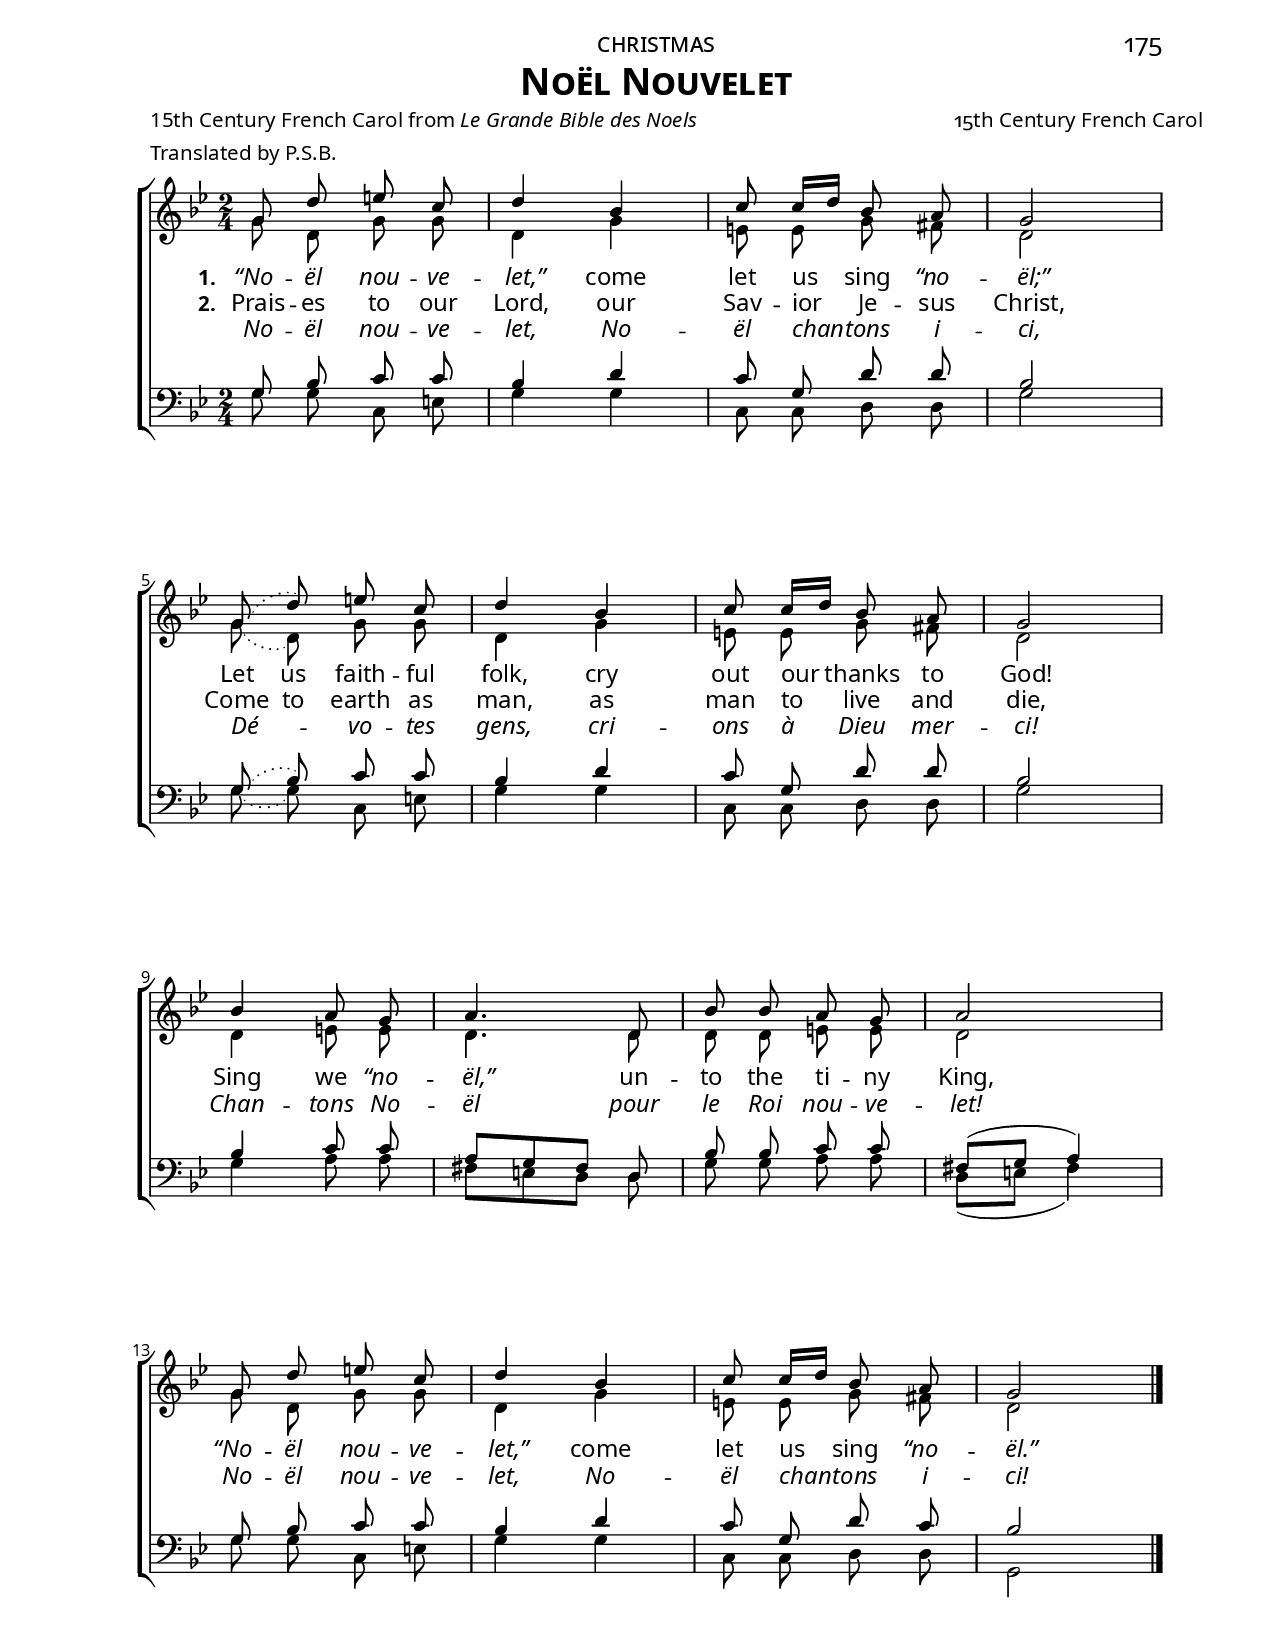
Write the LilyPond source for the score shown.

\version "2.14.2"
\include "util.ly"
\header {
  title = \markup{\override #'(font-name . "Garamond Premier Pro Semibold"){ \abs-fontsize #18 \smallCapsOldStyle"Noël Nouvelet"}}
  poet = \markup\column {\concat{"15th Century French Carol from "\italic "Le Grande Bible des Noels"} "Translated by P.S.B."}
  composer = \markup\oldStyleNum"15th Century French Carol"
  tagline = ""
}
\paper {
  %print-all-headers = ##t
  paper-height = 11\in
  paper-width = 8.5\in
  indent = 0\in
  %system-system-spacing = #'((basic-distance . 10) (padding . 0))
  %system-system-spacing =
  %  #'((basic-distance . 0)
  %     (minimum-distance . 0)
  %     (padding . -0.35)
  %     (stretchability . 100))
  ragged-last-bottom = ##f
  ragged-bottom = ##f
  two-sided = ##t
  inner-margin = 1\in
  outer-margin = 0.75\in
  top-margin = 0.26\in
  bottom-margin = 0.25\in
  first-page-number = #175
  print-first-page-number = ##t
  headerLine = \markup{\override #'(font-name . "Garamond Premier Pro") \smallCapsOldStyle"christmas"}
  oddHeaderMarkup = \markup\fill-line{
     \override #'(font-name . "Garamond Premier Pro")\abs-fontsize #12.5
     \combine 
        \fill-line{"" \on-the-fly #print-page-number-check-first
        \oldStylePageNum""
        }
        \fill-line{\headerLine}
  }
  evenHeaderMarkup = \markup {
     \override #'(font-name . "Garamond Premier Pro")\abs-fontsize #12.5
     \combine
        \on-the-fly #print-page-number-check-first
        \oldStylePageNum""
        \fill-line{\headerLine}
  }
}
#(set-global-staff-size 18) \paper{ #(define fonts (make-pango-font-tree "Garamond Premier Pro" "Garamond Premier Pro" "Garamond Premier Pro" (/ 18 20))) }
global = {
  \key bes \major
  \time 2/4
  \autoBeamOff
}

sopMusic = \relative c'' {
  g8 d' e c |
  d4 bes |
  c8 c16[ d] bes8 a |
  g2 | \break
  
  \slurDotted
  g8( d') e c |
  \slurSolid
  d4 bes |
  c8 c16[ d] bes8 a |
  g2 | \break
  
  bes4 a8 g |
  a4. d,8 |
  bes' bes a g |
  a2 | \break
  
  g8 d' e c |
  d4 bes |
  c8 c16[ d] bes8 a |
  g2 \bar "|."
}
sopWords = \lyricmode {
  
}

altoMusic = \relative c' {
  g'8 d g g |
  d4 g |
  e8 e g fis |
  d2 |
  
  \slurDotted
  g8( d) g g |
  \slurSolid
  d4 g |
  e8 e g fis |
  d2 |
  
  d4 e8 e |
  d4. d8 |
  d d e e |
  d2 |
  
  g8 d g g |
  d4 g |
  e8 e g fis |
  d2 \bar "|."
}
altoWords = \lyricmode {
  \dropLyricsV
  \set stanza = #"1. "
  \markup\italic “No -- \markup\italic ël \markup\italic nou -- \markup\italic ve -- \markup\italic let,”
  come let us sing \markup\italic “no -- \markup\italic ël;”
  \set ignoreMelismata = ##t
  Let us faith -- ful folk,
  \unset ignoreMelismata
  cry out our thanks to God!
  
  Sing we \markup\italic “no -- \markup\italic ël,”
  un -- to the ti -- ny King,
  \markup\italic “No -- \markup\italic ël \markup\italic nou -- \markup\italic ve -- \markup\italic let,”
  come let us sing \markup\italic “no -- \markup\italic ël.”
}
altoWordsII = \lyricmode {
  \dropLyricsV
  \set stanza = #"2. "
  Prais -- es to our Lord, our Sav -- ior Je -- sus Christ,
  \set ignoreMelismata = ##t
  Come to earth as man, 
  \unset ignoreMelismata
  as man to live and die,
  
}
altoWordsIII = \lyricmode {
  \dropLyricsV
  \markup\italic No -- \markup\italic ël \markup\italic nou -- \markup\italic ve -- \markup\italic let, \markup\italic No -- \markup\italic ël \markup\italic chan -- \markup\italic tons \markup\italic i -- \markup\italic ci,
  \markup\italic Dé -- \markup\italic vo -- \markup\italic tes \markup\italic gens, \markup\italic cri -- \markup\italic ons \markup\italic à \markup\italic Dieu \markup\italic mer -- \markup\italic ci!
  
  \markup\italic Chan -- \markup\italic tons \markup\italic No -- \markup\italic ël \markup\italic pour \markup\italic le \markup\italic Roi \markup\italic nou -- \markup\italic ve -- \markup\italic let!
  \markup\italic No -- \markup\italic ël \markup\italic nou -- \markup\italic ve -- \markup\italic let, \markup\italic No -- \markup\italic ël \markup\italic chan -- \markup\italic tons \markup\italic i -- \markup\italic ci!
}
altoWordsIV = \lyricmode {
}

tenorMusic = \relative c' {
  g8 bes c c |
  bes4 d |
  c8 g d' d |
  bes2 |
  
  \slurDotted
  g8( bes) c c |
  \slurSolid
  bes4 d |
  c8 g d' d |
  bes2 |
  
  bes4 c8 c |
  a[ g fis] d |
  bes' bes c c |
  fis,([ g] a4) |
  
  g8 bes c c |
  bes4 d |
  c8 g d' c |
  bes2 \bar "|."
}
tenorWords = \lyricmode {

}

bassMusic = \relative c' {
  g8 g c, e |
  g4 g |
  c,8 c d d |
  g2 |
  
  \slurDotted
  g8( g) c,8 e |
  \slurSolid
  g4 g |
  c,8 c d d |
  g2 |
  
  g4 a8 a |
  fis8[ e d] d8 |
  g g a a |
  d,([ e] fis4) |
  
  g8 g c, e |
  g4 g |
  c,8 c d d |
  g,2 \bar "|."
}
bassWords = \lyricmode {

}

\score {
  <<
   \new ChoirStaff <<
    \new Staff = women <<
      \new Voice = "sopranos" { \voiceOne << \global \sopMusic >> }
      \new Voice = "altos" { \voiceTwo << \global \altoMusic >> }
    >>
    \new Lyrics \with { alignAboveContext = #"women" \override VerticalAxisGroup #'nonstaff-relatedstaff-spacing = #'((basic-distance . 1))} \lyricsto "sopranos" \sopWords
    \new Lyrics = "altosIV"  \with { alignBelowContext = #"women" } \lyricsto "sopranos" \altoWordsIV
    \new Lyrics = "altosIII"  \with { alignBelowContext = #"women" } \lyricsto "sopranos" \altoWordsIII
    \new Lyrics = "altosII"  \with { alignBelowContext = #"women" } \lyricsto "sopranos" \altoWordsII
    \new Lyrics = "altos"  \with { alignBelowContext = #"women" \override VerticalAxisGroup #'nonstaff-relatedstaff-spacing = #'((basic-distance . 1)) } \lyricsto "sopranos" \altoWords
   \new Staff = men <<
      \clef bass
      \new Voice = "tenors" { \voiceOne << \global \tenorMusic >> }
      \new Voice = "basses" { \voiceTwo << \global \bassMusic >> }
    >>
    \new Lyrics \with { alignAboveContext = #"men" \override VerticalAxisGroup #'nonstaff-relatedstaff-spacing = #'((basic-distance . 1)) } \lyricsto "tenors" \tenorWords
    \new Lyrics \with { alignBelowContext = #"men" \override VerticalAxisGroup #'nonstaff-relatedstaff-spacing = #'((basic-distance . 1)) } \lyricsto "basses" \bassWords
  >>
%    \new PianoStaff << \new Staff { \new Voice { \pianoRH } } \new Staff { \clef "bass" \pianoLH } >>
  >>
  \layout {
  \context {
    \Lyrics
    \override LyricText #'font-size = #1.3
  }
    \context {
      \Score
      %\override SpacingSpanner #'base-shortest-duration = #(ly:make-moment 1 8)
      %\override SpacingSpanner #'common-shortest-duration = #(ly:make-moment 1 4)
    }
    \context {
      % Remove all empty staves
      % \Staff \RemoveEmptyStaves \override VerticalAxisGroup #'remove-first = ##t
    }
    \context {
      \Lyrics
      \override LyricText #'X-offset = #center-on-word
    }
  }
}

